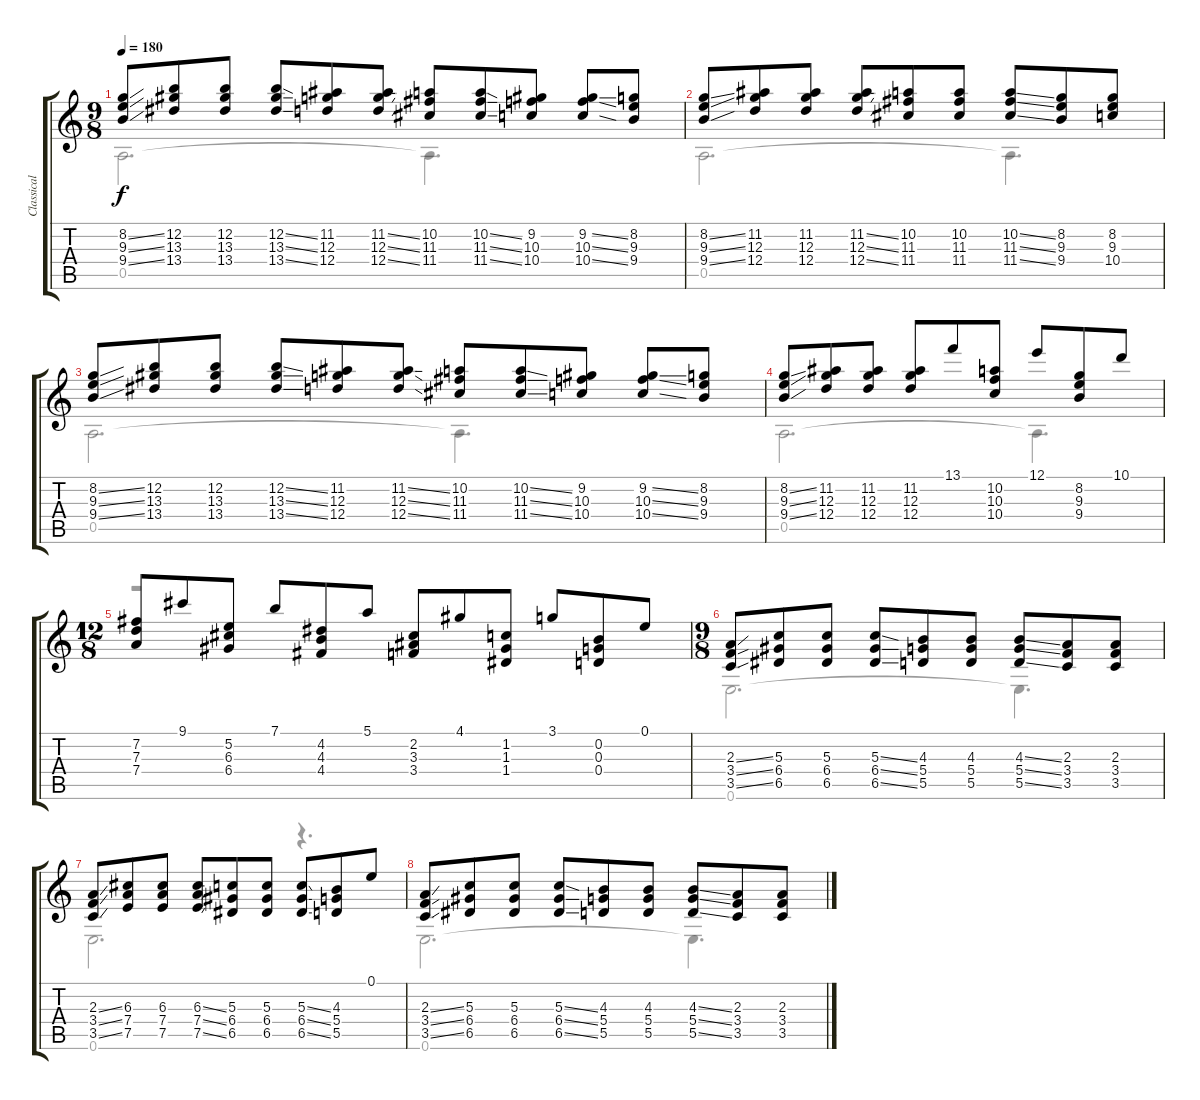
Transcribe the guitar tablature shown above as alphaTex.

\track ("Classical Guitar" "Classical ") {instrument acousticguitarnylon}
\staff {score tabs}
\tuning (E4 B3 G3 D3 A2 E2) {hide}
\voice
\ts (9 8)
\tempo 180
\clef g2
\ks c
(8.2{ss} 9.3{ss} 9.4{ss}).8{dy f} (12.2 13.3 13.4).8 (12.2 13.3 13.4).8 (12.2{ss} 13.3{ss} 13.4{ss}).8 (11.2 12.3 12.4).8 (11.2{ss} 12.3{ss} 12.4{ss}).8 (10.2 11.3 11.4).8 (10.2{ss} 11.3{ss} 11.4{ss}).8 (9.2 10.3 10.4).8 (9.2{ss} 10.3{ss} 10.4{ss}).8 (8.2 9.3 9.4).8 |
(8.2{ss} 9.3{ss} 9.4{ss}).8 (11.2 12.3 12.4).8 (11.2 12.3 12.4).8 (11.2{ss} 12.3{ss} 12.4{ss}).8 (10.2 11.3 11.4).8 (10.2 11.3 11.4).8 (10.2{ss} 11.3{ss} 11.4{ss}).8 (8.2 9.3 9.4).8 (8.2 9.3 10.4).8 |
(8.2{ss} 9.3{ss} 9.4{ss}).8 (12.2 13.3 13.4).8 (12.2 13.3 13.4).8 (12.2{ss} 13.3{ss} 13.4{ss}).8 (11.2 12.3 12.4).8 (11.2{ss} 12.3{ss} 12.4{ss}).8 (10.2 11.3 11.4).8 (10.2{ss} 11.3{ss} 11.4{ss}).8 (9.2 10.3 10.4).8 (9.2{ss} 10.3{ss} 10.4{ss}).8 (8.2 9.3 9.4).8 |
(8.2{ss} 9.3{ss} 9.4{ss}).8 (11.2 12.3 12.4).8 (11.2 12.3 12.4).8 (11.2 12.3 12.4).8 13.1.8 (10.2 10.3 10.4).8 12.1.8 (8.2 9.3 9.4).8 10.1.8 |
\ts (12 8)
(7.2 7.3 7.4).8 9.1.8 (5.2 6.3 6.4).8 7.1.8 (4.2 4.3 4.4).8 5.1.8 (2.2 3.3 3.4).8 4.1.8 (1.2 1.3 1.4).8 3.1.8 (0.2 0.3 0.4).8 0.1.8 |
\ts (9 8)
(2.3{ss} 3.4{ss} 3.5{ss}).8 (5.3 6.4 6.5).8 (5.3 6.4 6.5).8 (5.3{ss} 6.4{ss} 6.5{ss}).8 (4.3 5.4 5.5).8 (4.3 5.4 5.5).8 (4.3{ss} 5.4{ss} 5.5{ss}).8 (2.3 3.4 3.5).8 (2.3 3.4 3.5).8 |
(2.3{ss} 3.4{ss} 3.5{ss}).8 (6.3 7.4 7.5).8 (6.3 7.4 7.5).8 (6.3{ss} 7.4{ss} 7.5{ss}).8 (5.3 6.4 6.5).8 (5.3 6.4 6.5).8 (5.3{ss} 6.4{ss} 6.5{ss}).8 (4.3 5.4 5.5).8 0.1.8 |
(2.3{ss} 3.4{ss} 3.5{ss}).8 (5.3 6.4 6.5).8 (5.3 6.4 6.5).8 (5.3{ss} 6.4{ss} 6.5{ss}).8 (4.3 5.4 5.5).8 (4.3 5.4 5.5).8 (4.3{ss} 5.4{ss} 5.5{ss}).8 (2.3 3.4 3.5).8 (2.3 3.4 3.5).8
\voice
\clef g2
\ottava regular
\simile none
\ks c
0.5.2{d dy f} 0.5{t}.4{d} |
0.5.2{d} 0.5{t}.4{d} |
0.5.2{d} 0.5{t}.4{d} |
0.5.2{d} 0.5{t}.4{d} |
r.1 |
0.6.2{d} 0.6{t}.4{d} |
0.6.2{d} r.4{d} |
0.6.2{d} 0.6{t}.4{d}
